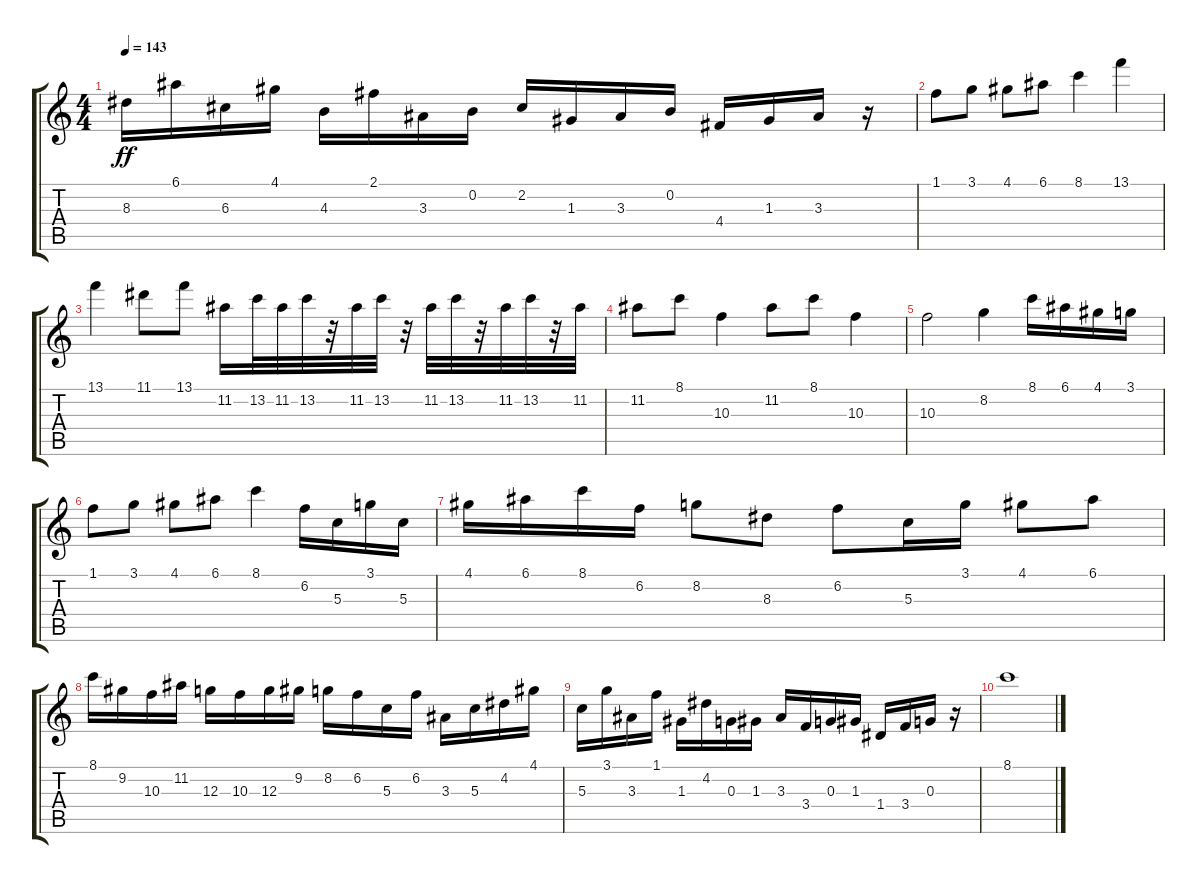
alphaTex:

\track "" {instrument distortionguitar}
\staff {score tabs}
\tuning (E4 B3 G3 D3 A2 E2) {hide}
\ts (4 4)
\tempo 143
\clef g2
\ks c
8.3.16{dy ff} 6.1.16 6.3.16 4.1.16 4.3.16 2.1.16 3.3.16 0.2.16 2.2.16 1.3.16 3.3.16 0.2.16 4.4.16 1.3.16 3.3.16 r.16 |
1.1.8 3.1.8 4.1.8 6.1.8 8.1.4 13.1.4 |
13.1.4 11.1.8 13.1.8 11.2.16 13.2.32 11.2.32 13.2.32 r.32 11.2.32 13.2.32 r.32 11.2.32 13.2.32 r.32 11.2.32 13.2.32 r.32 11.2.32 |
11.2.8 8.1.8 10.3.4 11.2.8 8.1.8 10.3.4 |
10.3.2 8.2.4 8.1.16 6.1.16 4.1.16 3.1.16 |
1.1.8 3.1.8 4.1.8 6.1.8 8.1.4 6.2.16 5.3.16 3.1.16 5.3.16 |
4.1.16 6.1.16 8.1.16 6.2.16 8.2.8 8.3.8 6.2.8 5.3.16 3.1.16 4.1.8 6.1.8 |
8.1.16 9.2.16 10.3.16 11.2.16 12.3.16 10.3.16 12.3.16 9.2.16 8.2.16 6.2.16 5.3.16 6.2.16 3.3.16 5.3.16 4.2.16 4.1.16 |
5.3.16 3.1.16 3.3.16 1.1.16 1.3.16 4.2.16 0.3.16 1.3.16 3.3.16 3.4.16 0.3.16 1.3.16 1.4.16 3.4.16 0.3.16 r.16 |
8.1.1
